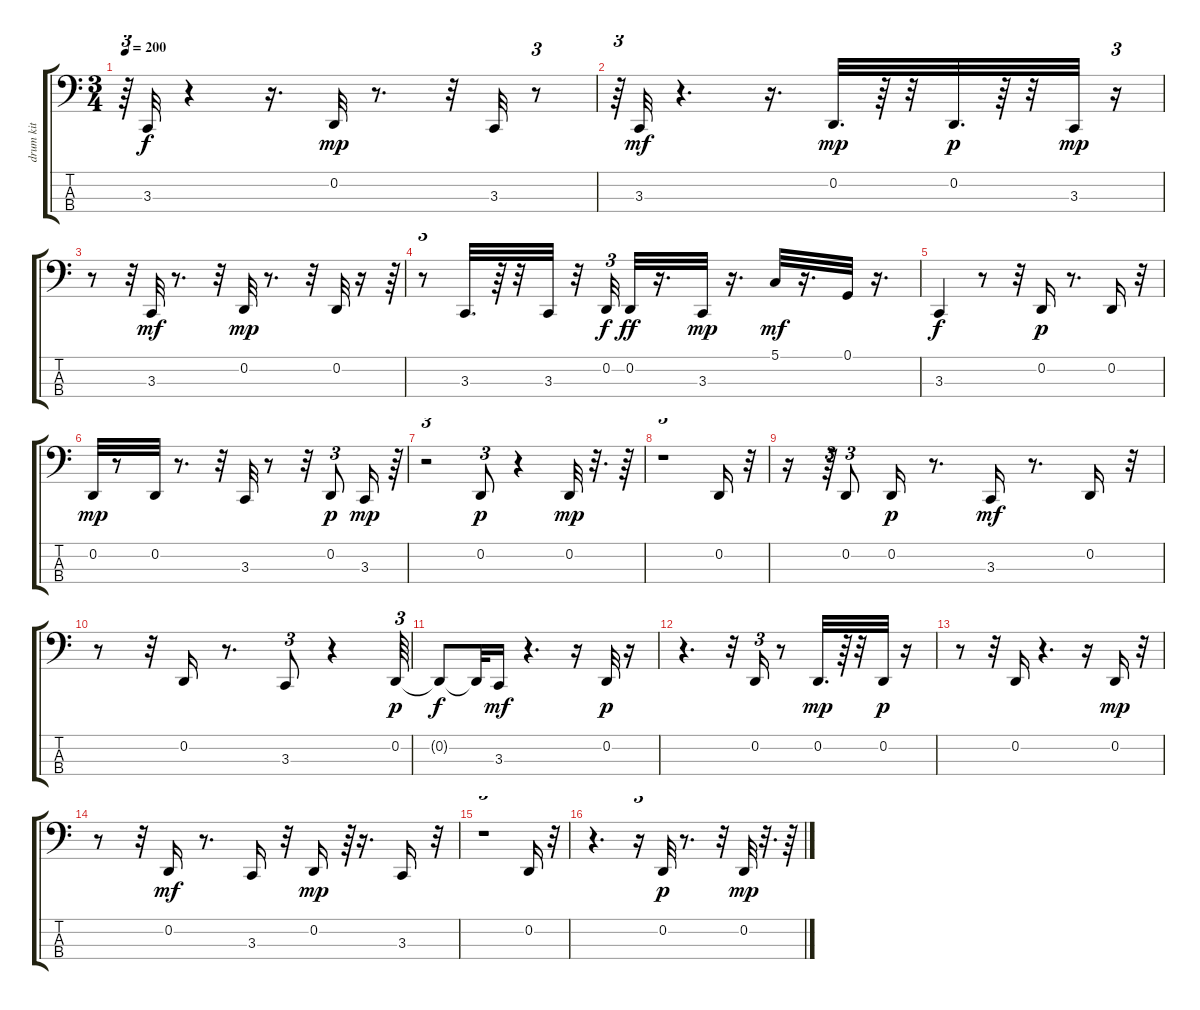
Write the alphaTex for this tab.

\track (" drum kit (bass dr./snare dr./tom)" " drum kit ") {instrument brightacousticpiano}
\staff {score tabs}
\tuning (G2 D2 A1 E1) {hide}
\ts (3 4)
\tempo 200
\clef f4
\ks c
r.64{tu (3 2) dy p} 3.3.32{dy f} r.4 r.16{d} 0.2.32{dy mp} r.8{d} r.32 3.3.32 r.8{tu (3 2)} |
r.64{tu (3 2)} 3.3.32{dy mf} r.4{d} r.16{d} 0.2.32{d dy mp} r.64 r.32 0.2.32{d dy p} r.64 r.32 3.3.32{dy mp} r.16{tu (3 2)} |
r.8 r.32{tu (3 2)} 3.3.32{dy mf} r.8{d} r.32 0.2.32{dy mp} r.8{d} r.32 0.2.32 r.16 r.64{tu (3 2)} |
r.8{tu (3 2)} 3.3.32{d} r.64 r.32 3.3.32 r.32 0.2.32{tu (3 2) dy f} 0.2.32{dy ff} r.16{d} 3.3.32{dy mp} r.16{d} 5.1.32{dy mf} r.16{d} 0.1.32 r.16{d} |
3.3.4{dy f} r.8 r.32 0.2.16{dy p} r.8{d} 0.2.16 r.32 |
0.2.32{dy mp} r.8 0.2.32 r.8{d} r.32 3.3.32 r.8 r.32 0.2.8{tu (3 2) dy p} 3.3.16{dy mp} r.64{tu (3 2)} |
r.2{tu (3 2)} 0.2.8{tu (3 2) dy p} r.4 0.2.32{dy mp} r.32{d} r.64 |
r.1{tu (3 2)} 0.2.16 r.32{tu (3 2)} |
r.16 r.64{tu (3 2)} 0.2.8{tu (3 2)} 0.2.16{dy p} r.8{d} 3.3.16{dy mf} r.8{d} 0.2.16 r.32 |
r.8 r.32 0.2.16 r.8{d} 3.3.8{tu (3 2)} r.4 0.2.64{tu (3 2) dy p} |
0.2{t}.8{dy f} 0.2{t}.32 3.3.16{dy mf} r.4{d} r.16 0.2.32{dy p} r.16 |
r.4{d} r.32 0.2.16{tu (3 2)} r.8 0.2.32{d dy mp} r.64 r.32 0.2.32{dy p} r.16 |
r.8 r.32 0.2.16 r.4{d} r.16 0.2.16{dy mp} r.32 |
r.8 r.32 0.2.16{dy mf} r.8{d} 3.3.16 r.32 0.2.16{dy mp} r.64{tu (3 2)} r.16{d} 3.3.16 r.32{tu (3 2)} |
r.1{tu (3 2)} 0.2.16 r.32{tu (3 2)} |
r.4{d} r.16{tu (3 2)} 0.2.32{dy p} r.8{d} r.32 0.2.32{dy mp} r.32{d} r.64
